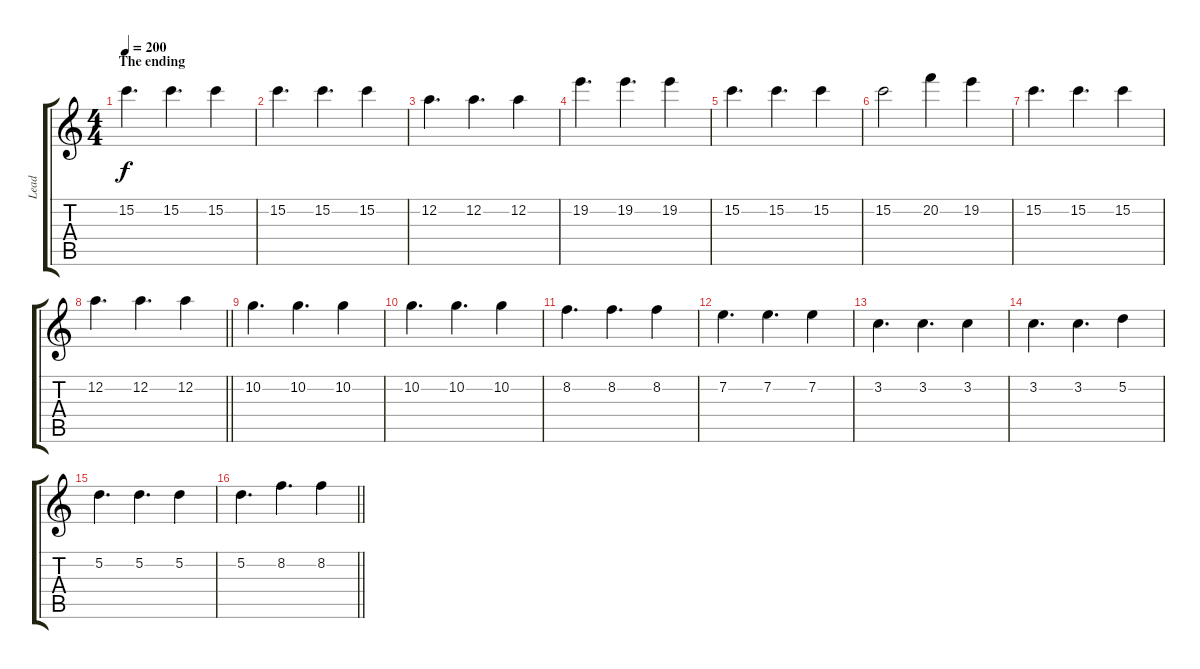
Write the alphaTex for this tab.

\track ("Lead" "Lead") {instrument distortionguitar}
\staff {score tabs}
\tuning (D4 A3 F3 C3 G2 D2) {hide}
\ts (4 4)
\section ("" "The ending")
\tempo 200
\clef g2
\ks c
15.2.4{d dy f} 15.2.4{d} 15.2.4 |
15.2.4{d} 15.2.4{d} 15.2.4 |
12.2.4{d} 12.2.4{d} 12.2.4 |
19.2.4{d} 19.2.4{d} 19.2.4 |
15.2.4{d} 15.2.4{d} 15.2.4 |
15.2.2 20.2.4 19.2.4 |
15.2.4{d} 15.2.4{d} 15.2.4 |
\barLineRight lightlight
12.2.4{d} 12.2.4{d} 12.2.4 |
10.2.4{d} 10.2.4{d} 10.2.4 |
10.2.4{d} 10.2.4{d} 10.2.4 |
8.2.4{d} 8.2.4{d} 8.2.4 |
7.2.4{d} 7.2.4{d} 7.2.4 |
3.2.4{d} 3.2.4{d} 3.2.4 |
3.2.4{d} 3.2.4{d} 5.2.4 |
5.2.4{d} 5.2.4{d} 5.2.4 |
\barLineRight lightlight
5.2.4{d} 8.2.4{d} 8.2.4
